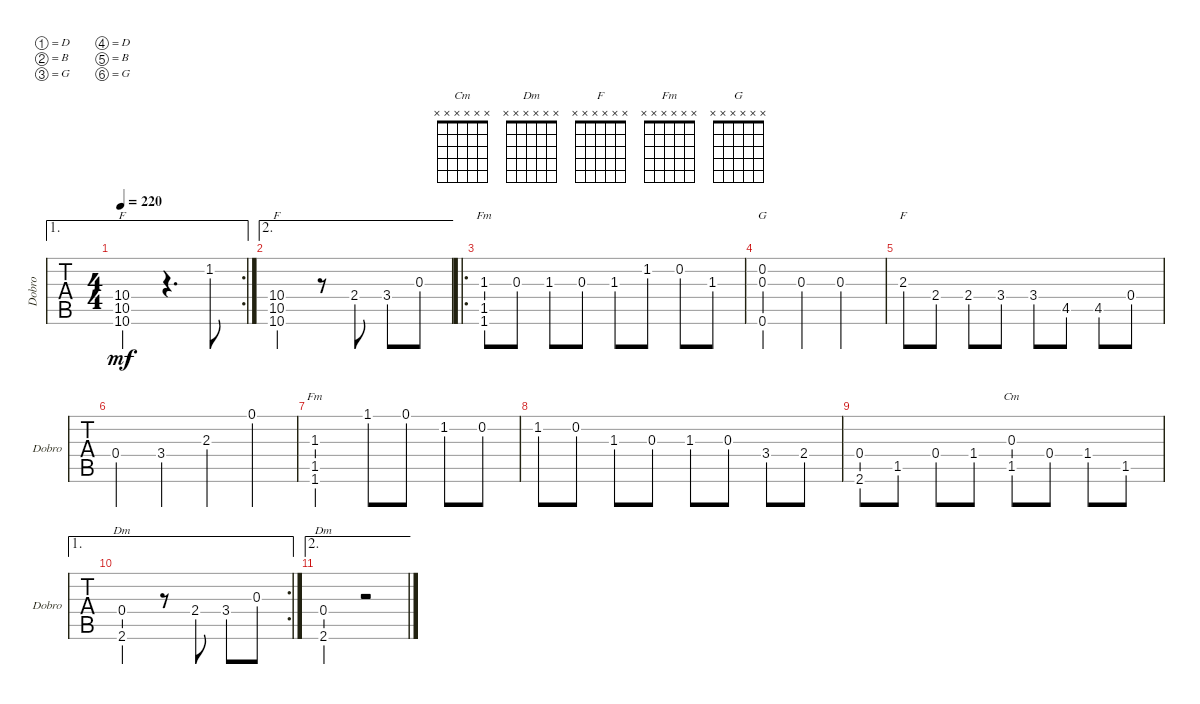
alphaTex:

\bracketExtendMode groupsimilarinstruments
\singleTrackTrackNamePolicy allsystems
\multiTrackTrackNamePolicy allsystems
\otherSystemsTrackNameOrientation horizontal
\track ("Dobro" "Dobro") {instrument acousticguitarsteel}
\staff {tabs}
\tuning (D4 B3 G3 D3 B2 G2)
\chord ("Cm" x x x x x x)
\chord ("Dm" x x x x x x)
\chord ("F" x x x x x x)
\chord ("Fm" x x x x x x)
\chord ("G" x x x x x x)
\ae 1
\rc 2
\ts (4 4)
\tempo 220
\clef g2
\ks f
(10.4 10.5 10.6).2{ch "F" dy mf} r.4{d} 1.2.8 |
\ae 2
(10.4 10.5 10.6).2{ch "F"} r.8 2.4.8 3.4.8 0.3.8 |
\ro
(1.3 1.6 1.5).8{ch "Fm"} 0.3.8 1.3.8 0.3.8 1.3.8 1.2.8 0.2.8 1.3.8 |
(0.3 0.2 0.6).4{ch "G"} 0.3.4 0.3.2 |
2.3.8{ch "F"} 2.4.8 2.4.8 3.4.8 3.4.8 4.5.8 4.5.8 0.4.8 |
0.4.4 3.4.4 2.3.4 0.1.4 |
(1.6 1.5 1.3).2{ch "Fm"} 1.1.8 0.1.8 1.2.8 0.2.8 |
1.2.8 0.2.8 1.3.8 0.3.8 1.3.8 0.3.8 3.4.8 2.4.8 |
(2.6 0.4).8 1.5.8 0.4.8 1.4.8 (0.3 1.5).8{ch "Cm"} 0.4.8 1.4.8 1.5.8 |
\ae 1
\rc 2
(2.6 0.4).2{ch "Dm"} r.8 2.4.8 3.4.8 0.3.8 |
\ae 2
(2.6 0.4).2{ch "Dm"} r.2
